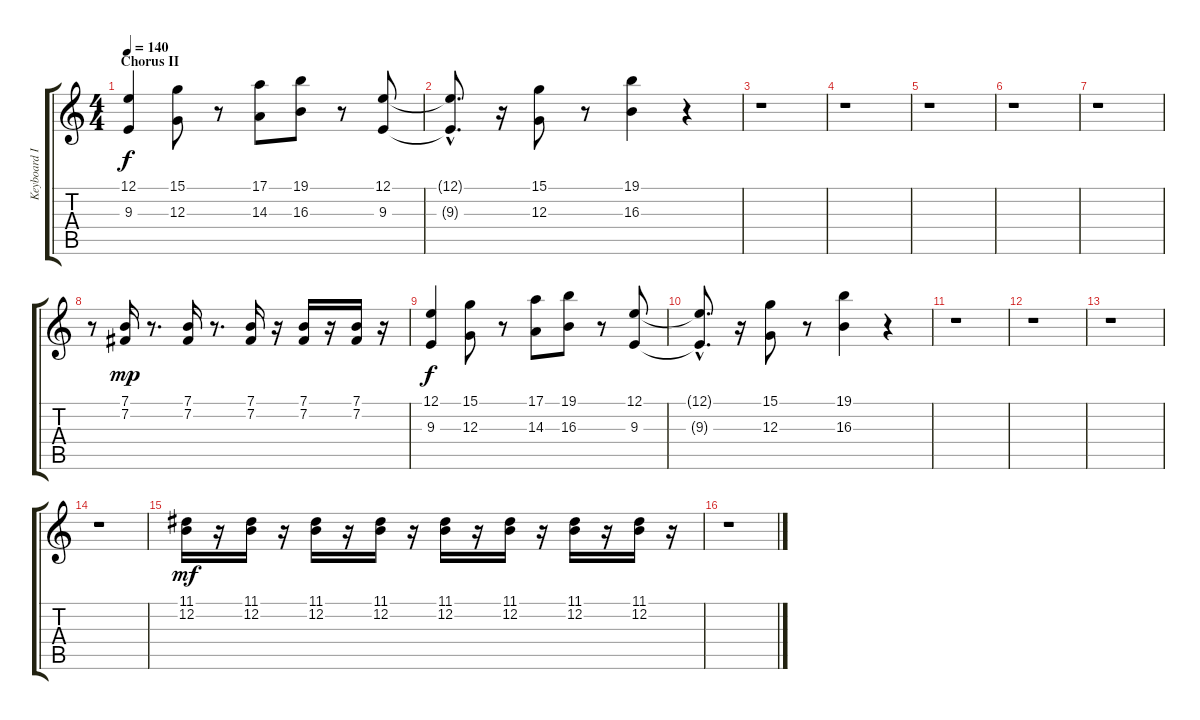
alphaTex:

\track ("Keyboard II" "Keyboard I") {instrument brasssection}
\staff {score tabs}
\tuning (E4 B3 G3 D3 A2 E2) {hide}
\ts (4 4)
\section ("" "Chorus II")
\tempo 140
\clef g2
\ks c
(12.1 9.3).4{dy f} (15.1 12.3).8 r.8 (17.1 14.3).8 (19.1 16.3).8 r.8 (12.1 9.3).8 |
(12.1{hac t} 9.3{hac t}).8{d} r.16 (15.1 12.3).8 r.8 (19.1 16.3).4 r.4 |
r.1 |
r.1 |
r.1 |
r.1 |
r.1 |
r.8 (7.1 7.2).16{dy mp instrument orchestrahit} r.8{d} (7.1 7.2).16 r.8{d} (7.1 7.2).16 r.16 (7.1 7.2).16 r.16 (7.1 7.2).16 r.16 |
(12.1 9.3).4{dy f instrument brasssection} (15.1 12.3).8 r.8 (17.1 14.3).8 (19.1 16.3).8 r.8 (12.1 9.3).8 |
(12.1{hac t} 9.3{hac t}).8{d} r.16 (15.1 12.3).8 r.8 (19.1 16.3).4 r.4 |
r.1 |
r.1 |
r.1 |
r.1 |
(11.1 12.2).16{dy mf instrument orchestrahit} r.16 (11.1 12.2).16 r.16 (11.1 12.2).16 r.16 (11.1 12.2).16 r.16 (11.1 12.2).16 r.16 (11.1 12.2).16 r.16 (11.1 12.2).16 r.16 (11.1 12.2).16 r.16 |
r.1{instrument brasssection}
